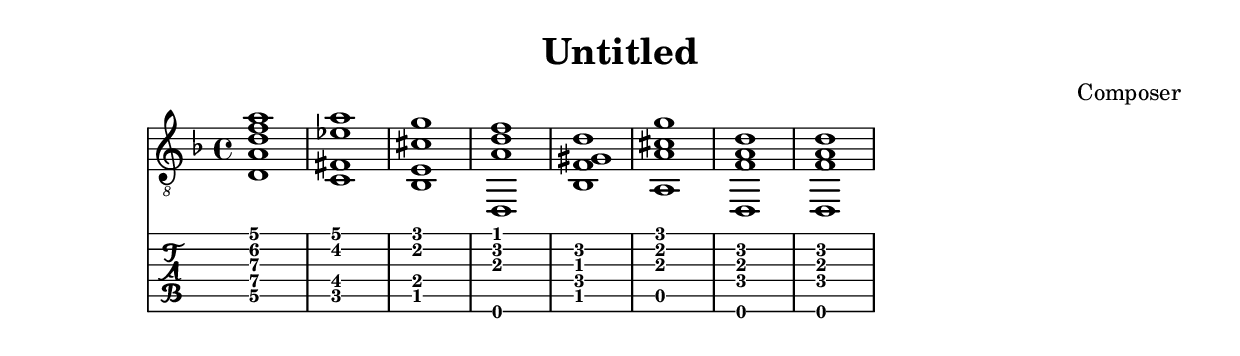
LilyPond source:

\header {
  title = "Untitled"
  composer = "Composer"
}


symbols = {
  \key d \minor
    \time 4/4
    \set TabStaff.minimumFret = #0
    \set TabStaff.restrainOpenStrings = ##t
    <d a d' f' a'>1
    <c fis ees' a'>1
    <bes, e cis' g'>1
    <d, a d' f'>1
    <bes, f gis d'>1
    <a, a cis' g'>1
    <d, f a d'>1
    <d, f a d'>1
  }


\score {
  <<
    \new Staff { \clef "G_8" \symbols }

    \new TabStaff 
      << \set TabStaff.stringTunings = #guitar-drop-d-tuning
     { \symbols }
     >>
  >>
  \layout {}
  \midi {}

}